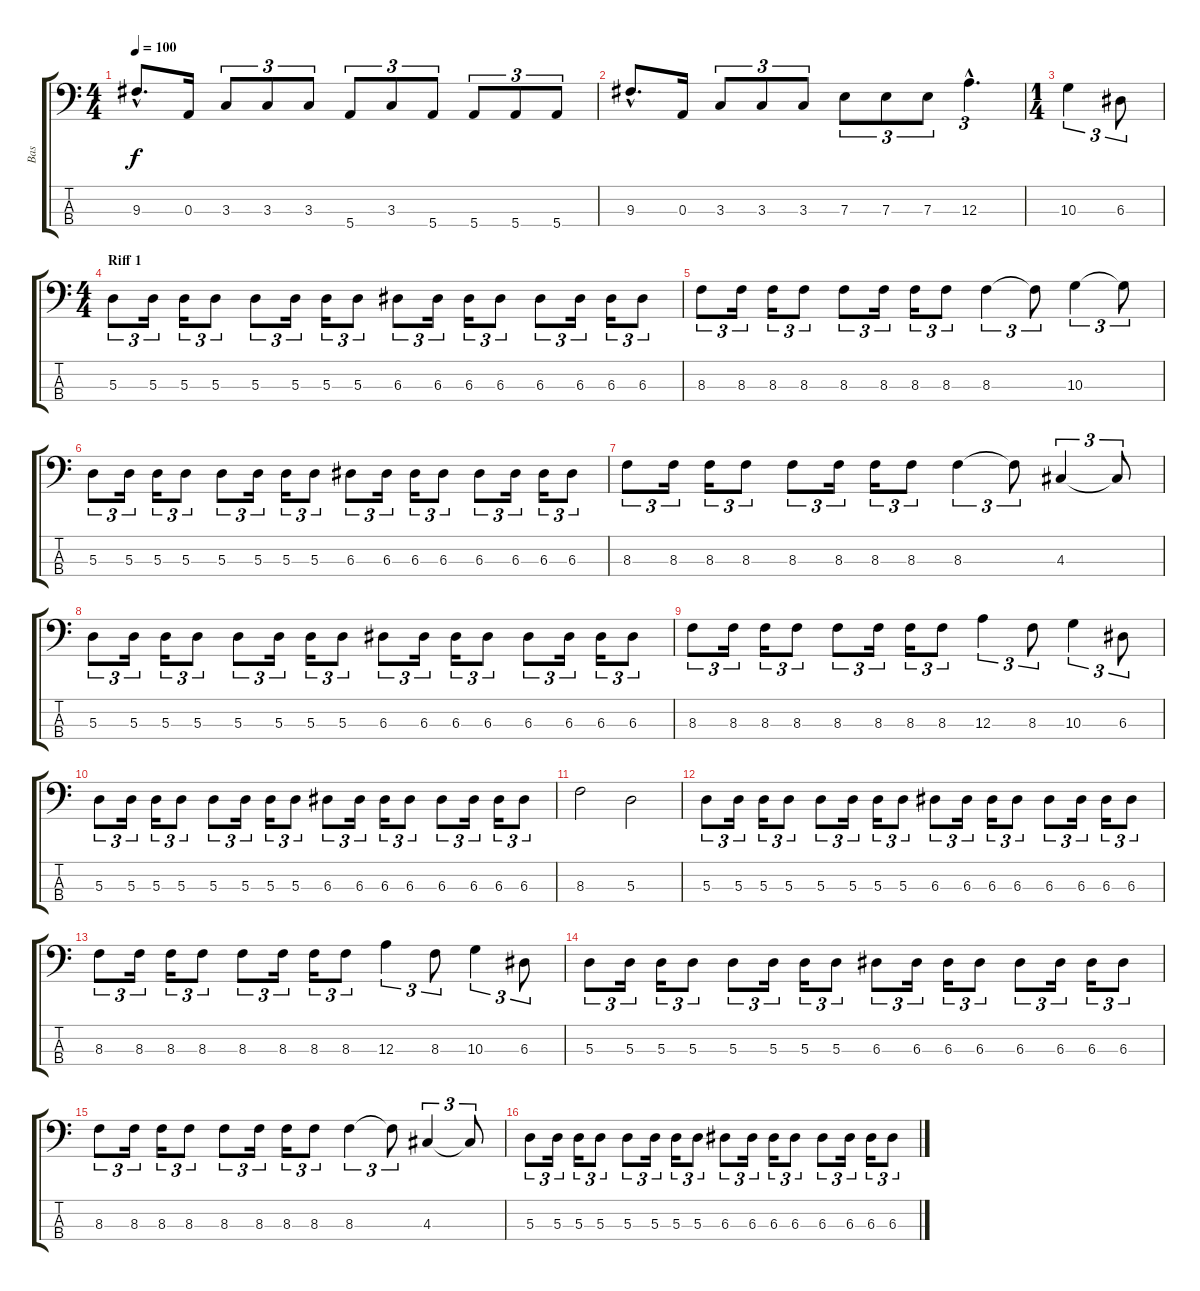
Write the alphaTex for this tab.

\track ("Bas" "Bas") {instrument electricbassfinger}
\staff {score tabs}
\tuning (G2 D2 A1 E1) {hide}
\ts (4 4)
\tempo 100
\clef f4
\ks c
9.3{hac}.8{d dy f} 0.3.16 3.3.8{tu (3 2)} 3.3.8{tu (3 2)} 3.3.8{tu (3 2)} 5.4.8{tu (3 2)} 3.3.8{tu (3 2)} 5.4.8{tu (3 2)} 5.4.8{tu (3 2)} 5.4.8{tu (3 2)} 5.4.8{tu (3 2)} |
9.3{hac}.8{d} 0.3.16 3.3.8{tu (3 2)} 3.3.8{tu (3 2)} 3.3.8{tu (3 2)} 7.3.8{tu (3 2)} 7.3.8{tu (3 2)} 7.3.8{tu (3 2)} 12.3{hac}.4{d tu (3 2)} |
\ts (1 4)
10.3.4{tu (3 2)} 6.3.8{tu (3 2)} |
\ts (4 4)
\section ("" "Riff 1")
5.3.8{tu (3 2)} 5.3.16{tu (3 2)} 5.3.16{tu (3 2)} 5.3.8{tu (3 2)} 5.3.8{tu (3 2)} 5.3.16{tu (3 2)} 5.3.16{tu (3 2)} 5.3.8{tu (3 2)} 6.3.8{tu (3 2)} 6.3.16{tu (3 2)} 6.3.16{tu (3 2)} 6.3.8{tu (3 2)} 6.3.8{tu (3 2)} 6.3.16{tu (3 2)} 6.3.16{tu (3 2)} 6.3.8{tu (3 2)} |
8.3.8{tu (3 2)} 8.3.16{tu (3 2)} 8.3.16{tu (3 2)} 8.3.8{tu (3 2)} 8.3.8{tu (3 2)} 8.3.16{tu (3 2)} 8.3.16{tu (3 2)} 8.3.8{tu (3 2)} 8.3.4{tu (3 2)} 8.3{t}.8{tu (3 2)} 10.3.4{tu (3 2)} 10.3{t}.8{tu (3 2)} |
5.3.8{tu (3 2)} 5.3.16{tu (3 2)} 5.3.16{tu (3 2)} 5.3.8{tu (3 2)} 5.3.8{tu (3 2)} 5.3.16{tu (3 2)} 5.3.16{tu (3 2)} 5.3.8{tu (3 2)} 6.3.8{tu (3 2)} 6.3.16{tu (3 2)} 6.3.16{tu (3 2)} 6.3.8{tu (3 2)} 6.3.8{tu (3 2)} 6.3.16{tu (3 2)} 6.3.16{tu (3 2)} 6.3.8{tu (3 2)} |
8.3.8{tu (3 2)} 8.3.16{tu (3 2)} 8.3.16{tu (3 2)} 8.3.8{tu (3 2)} 8.3.8{tu (3 2)} 8.3.16{tu (3 2)} 8.3.16{tu (3 2)} 8.3.8{tu (3 2)} 8.3.4{tu (3 2)} 8.3{t}.8{tu (3 2)} 4.3.4{tu (3 2)} 4.3{t}.8{tu (3 2)} |
5.3.8{tu (3 2)} 5.3.16{tu (3 2)} 5.3.16{tu (3 2)} 5.3.8{tu (3 2)} 5.3.8{tu (3 2)} 5.3.16{tu (3 2)} 5.3.16{tu (3 2)} 5.3.8{tu (3 2)} 6.3.8{tu (3 2)} 6.3.16{tu (3 2)} 6.3.16{tu (3 2)} 6.3.8{tu (3 2)} 6.3.8{tu (3 2)} 6.3.16{tu (3 2)} 6.3.16{tu (3 2)} 6.3.8{tu (3 2)} |
8.3.8{tu (3 2)} 8.3.16{tu (3 2)} 8.3.16{tu (3 2)} 8.3.8{tu (3 2)} 8.3.8{tu (3 2)} 8.3.16{tu (3 2)} 8.3.16{tu (3 2)} 8.3.8{tu (3 2)} 12.3.4{tu (3 2)} 8.3.8{tu (3 2)} 10.3.4{tu (3 2)} 6.3.8{tu (3 2)} |
5.3.8{tu (3 2)} 5.3.16{tu (3 2)} 5.3.16{tu (3 2)} 5.3.8{tu (3 2)} 5.3.8{tu (3 2)} 5.3.16{tu (3 2)} 5.3.16{tu (3 2)} 5.3.8{tu (3 2)} 6.3.8{tu (3 2)} 6.3.16{tu (3 2)} 6.3.16{tu (3 2)} 6.3.8{tu (3 2)} 6.3.8{tu (3 2)} 6.3.16{tu (3 2)} 6.3.16{tu (3 2)} 6.3.8{tu (3 2)} |
8.3.2 5.3.2 |
5.3.8{tu (3 2)} 5.3.16{tu (3 2)} 5.3.16{tu (3 2)} 5.3.8{tu (3 2)} 5.3.8{tu (3 2)} 5.3.16{tu (3 2)} 5.3.16{tu (3 2)} 5.3.8{tu (3 2)} 6.3.8{tu (3 2)} 6.3.16{tu (3 2)} 6.3.16{tu (3 2)} 6.3.8{tu (3 2)} 6.3.8{tu (3 2)} 6.3.16{tu (3 2)} 6.3.16{tu (3 2)} 6.3.8{tu (3 2)} |
8.3.8{tu (3 2)} 8.3.16{tu (3 2)} 8.3.16{tu (3 2)} 8.3.8{tu (3 2)} 8.3.8{tu (3 2)} 8.3.16{tu (3 2)} 8.3.16{tu (3 2)} 8.3.8{tu (3 2)} 12.3.4{tu (3 2)} 8.3.8{tu (3 2)} 10.3.4{tu (3 2)} 6.3.8{tu (3 2)} |
5.3.8{tu (3 2)} 5.3.16{tu (3 2)} 5.3.16{tu (3 2)} 5.3.8{tu (3 2)} 5.3.8{tu (3 2)} 5.3.16{tu (3 2)} 5.3.16{tu (3 2)} 5.3.8{tu (3 2)} 6.3.8{tu (3 2)} 6.3.16{tu (3 2)} 6.3.16{tu (3 2)} 6.3.8{tu (3 2)} 6.3.8{tu (3 2)} 6.3.16{tu (3 2)} 6.3.16{tu (3 2)} 6.3.8{tu (3 2)} |
8.3.8{tu (3 2)} 8.3.16{tu (3 2)} 8.3.16{tu (3 2)} 8.3.8{tu (3 2)} 8.3.8{tu (3 2)} 8.3.16{tu (3 2)} 8.3.16{tu (3 2)} 8.3.8{tu (3 2)} 8.3.4{tu (3 2)} 8.3{t}.8{tu (3 2)} 4.3.4{tu (3 2)} 4.3{t}.8{tu (3 2)} |
5.3.8{tu (3 2)} 5.3.16{tu (3 2)} 5.3.16{tu (3 2)} 5.3.8{tu (3 2)} 5.3.8{tu (3 2)} 5.3.16{tu (3 2)} 5.3.16{tu (3 2)} 5.3.8{tu (3 2)} 6.3.8{tu (3 2)} 6.3.16{tu (3 2)} 6.3.16{tu (3 2)} 6.3.8{tu (3 2)} 6.3.8{tu (3 2)} 6.3.16{tu (3 2)} 6.3.16{tu (3 2)} 6.3.8{tu (3 2)}
